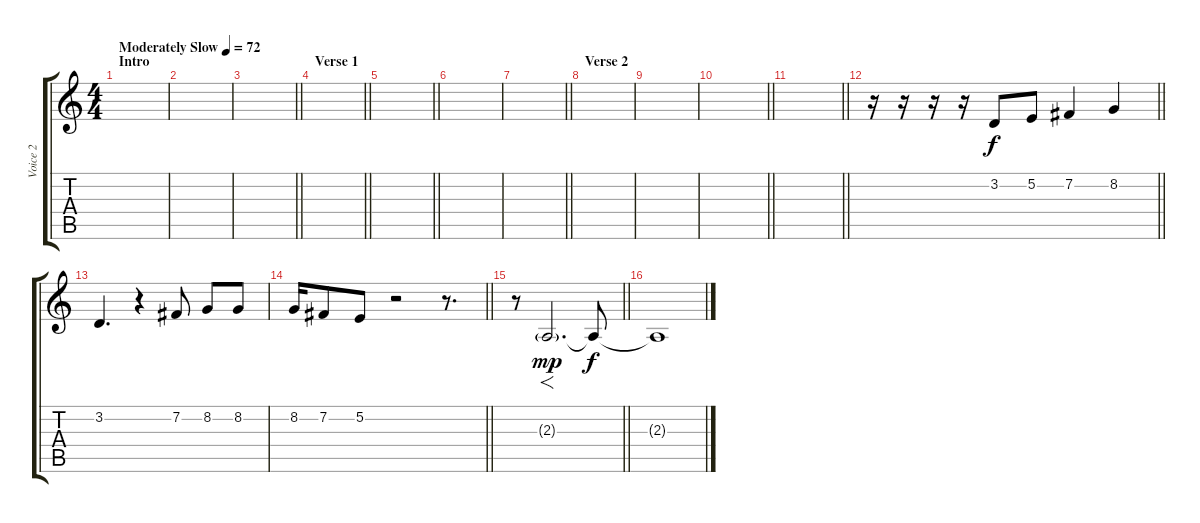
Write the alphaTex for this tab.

\track ("Voice 2" "Voice 2") {instrument trumpet}
\staff {score tabs}
\tuning (E4 B3 G3 D3 A2 E2) {hide}
\ts (4 4)
\section ("" "Intro")
\tempo (72 "Moderately Slow")
\clef g2
\ks c
|
|
\barLineRight lightlight
|
\section ("" "Verse 1")
\barLineRight lightlight
|
\barLineRight lightlight
|
|
\barLineRight lightlight
|
\section ("" "Verse 2")
|
|
\barLineRight lightlight
|
\barLineRight lightlight
|
\barLineRight lightlight
r.16 r.16 r.16 r.16 3.2.8 5.2.8 7.2.4 8.2.4 |
3.2.4{d} r.4 7.2.8 8.2.8 8.2.8 |
\barLineRight lightlight
8.2.16 7.2.8 5.2.8 r.2 r.8{d} |
\barLineRight lightlight
r.8 2.3{g}.2{f d dy mp} 2.3{t}.8{dy f} |
2.3{t}.1
